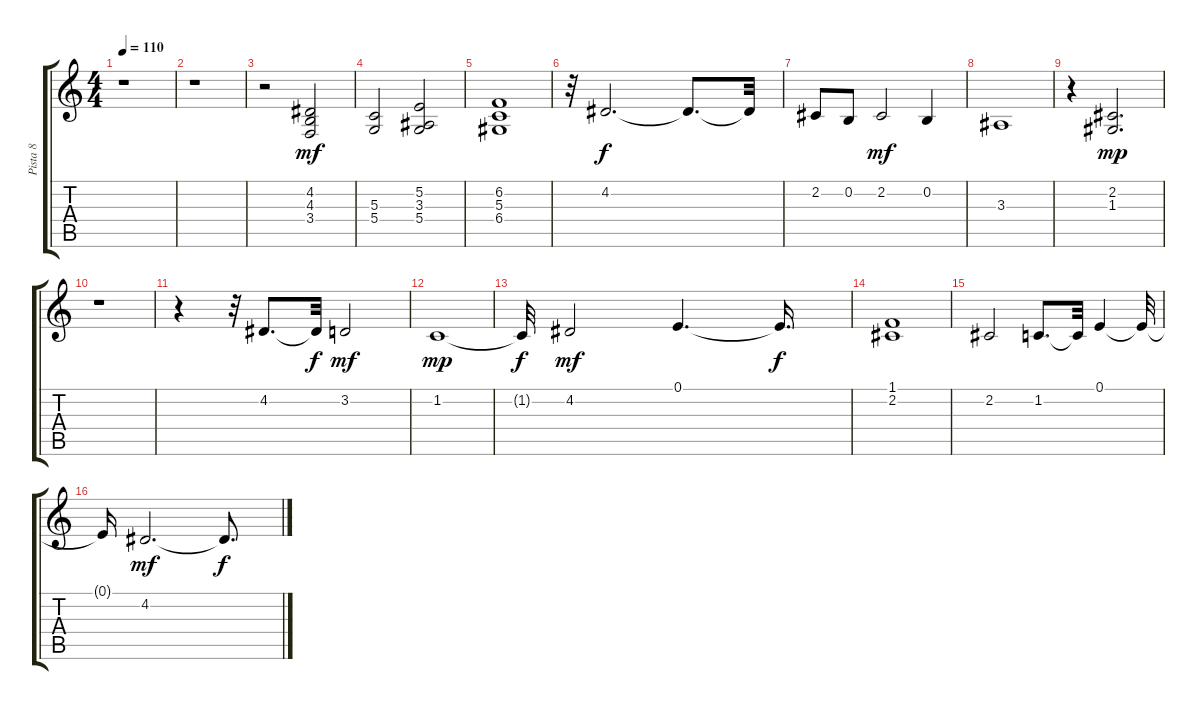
\track ("Pista 8" "Pista 8") {solo instrument frenchhorn}
\staff {score tabs}
\tuning (E4 B3 G3 D3 A2 E2) {hide}
\ts (4 4)
\tempo 110
\clef g2
\ks c
r.1{dy f} |
r.1 |
r.2 (4.2 4.3 3.4).2{dy mf} |
(5.3 5.4).2 (5.2 3.3 5.4).2 |
(6.2 5.3 6.4).1 |
r.32 4.2.2{d dy f} 4.2{t}.8{d} 4.2{t}.32 |
2.2.8 0.2.8 2.2.2{dy mf} 0.2.4 |
3.3.1 |
r.4 (2.2 1.3).2{d dy mp} |
r.1 |
r.4 r.32 4.2.8{d} 4.2{t}.32{dy f} 3.2.2{dy mf} |
1.2.1{dy mp} |
1.2{t}.32{dy f} 4.2.2{dy mf} 0.1.4{d} 0.1{t}.16{d dy f} |
(1.1 2.2).1 |
2.2.2 1.2.8{d} 1.2{t}.32 0.1.4 0.1{t}.32 |
0.1{t}.16 4.2.2{d dy mf} 4.2{t}.8{d dy f}
